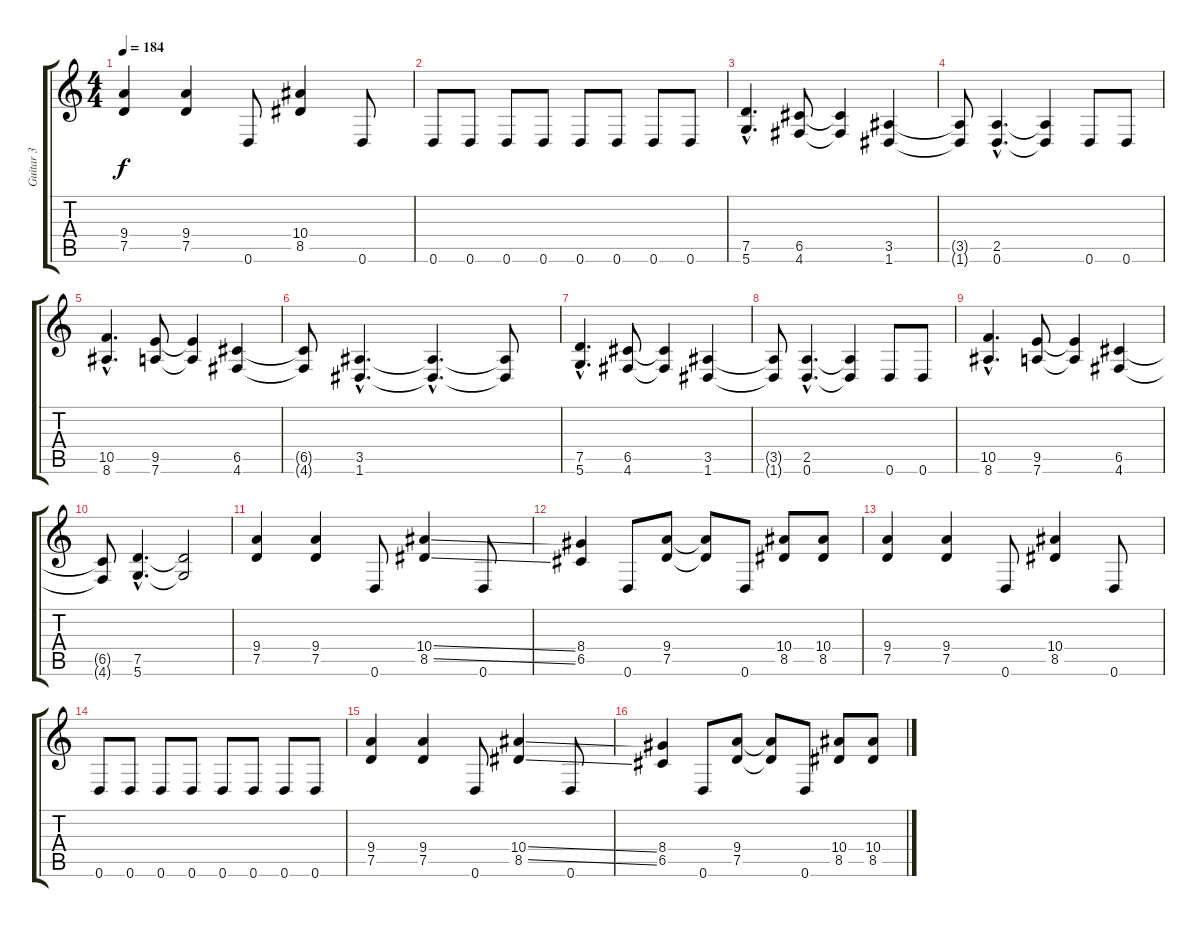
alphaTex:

\track ("Guitar 3" "Guitar 3") {instrument distortionguitar}
\staff {score tabs}
\tuning (D4 A3 F3 C3 G2 D2) {hide}
\ts (4 4)
\tempo 184
\clef g2
\ks c
(9.4 7.5).4{dy f} (9.4 7.5).4 0.6.8 (10.4 8.5).4 0.6.8 |
0.6.8 0.6.8 0.6.8 0.6.8 0.6.8 0.6.8 0.6.8 0.6.8 |
(7.5{hac} 5.6{hac}).4{d} (6.5 4.6).8 (6.5{t} 4.6{t}).4 (3.5 1.6).4 |
(3.5{t} 1.6{t}).8 (2.5{hac} 0.6{hac}).4{d} (2.5{t} 0.6{t}).4 0.6.8 0.6.8 |
(10.5{hac} 8.6{hac}).4{d} (9.5 7.6).8 (9.5{t} 7.6{t}).4 (6.5 4.6).4 |
(6.5{t} 4.6{t}).8 (3.5{hac} 1.6{hac}).4{d} (3.5{hac t} 1.6{hac t}).4{d} (3.5{t} 1.6{t}).8 |
(7.5{hac} 5.6{hac}).4{d} (6.5 4.6).8 (6.5{t} 4.6{t}).4 (3.5 1.6).4 |
(3.5{t} 1.6{t}).8 (2.5{hac} 0.6{hac}).4{d} (2.5{t} 0.6{t}).4 0.6.8 0.6.8 |
(10.5{hac} 8.6{hac}).4{d} (9.5 7.6).8 (9.5{t} 7.6{t}).4 (6.5 4.6).4 |
(6.5{t} 4.6{t}).8 (7.5{hac} 5.6{hac}).4{d} (7.5{t} 5.6{t}).2 |
(9.4 7.5).4 (9.4 7.5).4 0.6.8 (10.4{ss} 8.5{ss}).4 0.6.8 |
(8.4 6.5).4 0.6.8 (9.4 7.5).8 (9.4{t} 7.5{t}).8 0.6.8 (10.4 8.5).8 (10.4 8.5).8 |
(9.4 7.5).4 (9.4 7.5).4 0.6.8 (10.4 8.5).4 0.6.8 |
0.6.8 0.6.8 0.6.8 0.6.8 0.6.8 0.6.8 0.6.8 0.6.8 |
(9.4 7.5).4 (9.4 7.5).4 0.6.8 (10.4{ss} 8.5{ss}).4 0.6.8 |
(8.4 6.5).4 0.6.8 (9.4 7.5).8 (9.4{t} 7.5{t}).8 0.6.8 (10.4 8.5).8 (10.4 8.5).8
